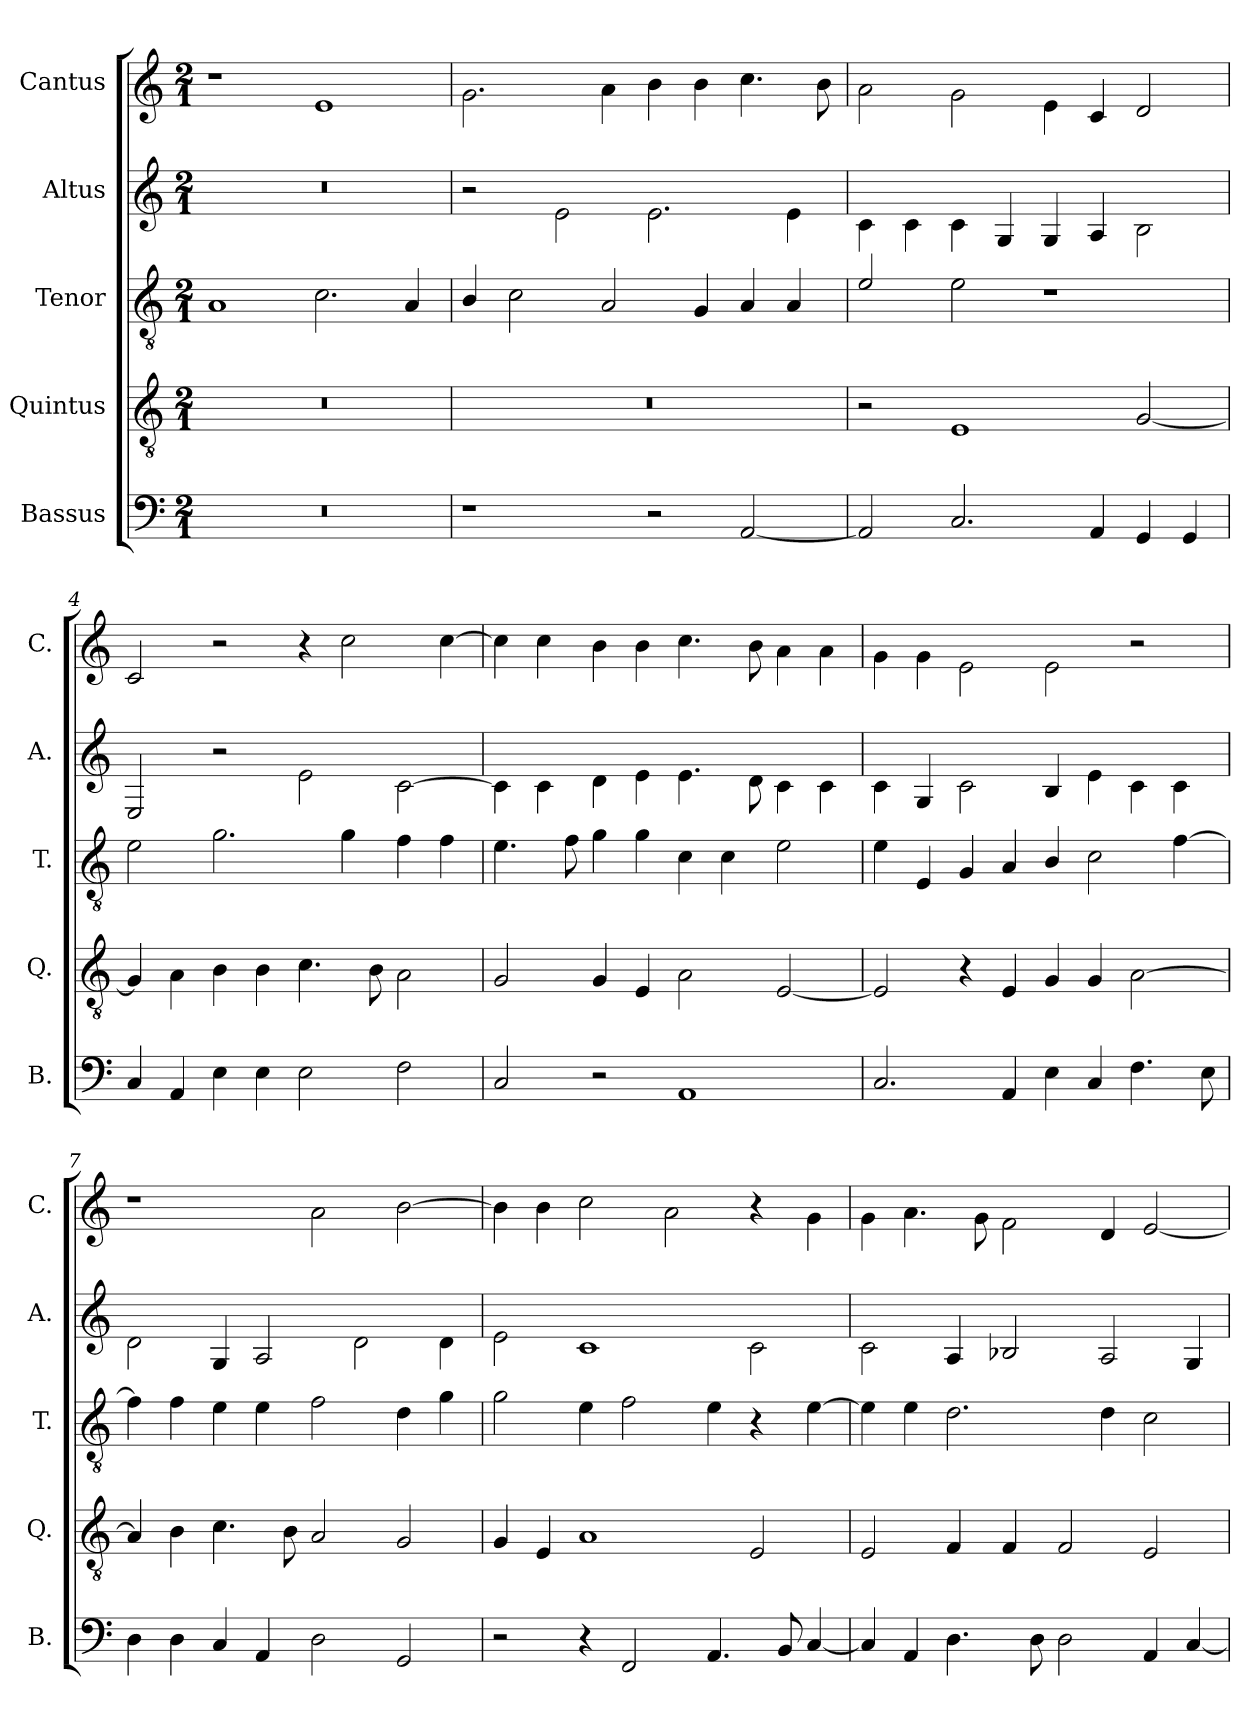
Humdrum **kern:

**kern	**kern	**kern	**kern	**kern
*part5	*part4	*part3	*part2	*part1
*staff5	*staff4	*staff3	*staff2	*staff1
*I"Bassus	*I"Quintus	*I"Tenor	*I"Altus	*I"Cantus
*I'B.	*I'Q.	*I'T.	*I'A.	*I'C.
*clefF4	*clefGv2	*clefGv2	*clefG2	*clefG2
*k[]	*k[]	*k[]	*k[]	*k[]
*M2/1	*M2/1	*M2/1	*M2/1	*M2/1
=1	=1	=1	=1	=1
0r	0r	1A	0r	1r
.	.	2.c\	.	1e
.	.	4A/	.	.
=2	=2	=2	=2	=2
1r	0r	4B/	2r	2.g\
.	.	2c\	.	.
.	.	.	2e\	.
.	.	2A/	.	4a\
2r	.	.	2.e\	4b\
.	.	4G/	.	4b\
[2AA/	.	4A/	.	4.cc\
.	.	4A/	4e\	.
.	.	.	.	8b\
=3	=3	=3	=3	=3
2AA/]	2r	2e/	4c\	2a\
.	.	.	4c\	.
2.C/	1E	2e\	4c\	2g\
.	.	.	4G/	.
.	.	1r	4G/	4e\
4AA/	.	.	4A/	4c/
4GG/	[2G/	.	2B\	2d/
4GG/	.	.	.	.
!!LO:LB:g=z
=4	=4	=4	=4	=4
4C/	4G/]	2e\	2E/	2c/
4AA/	4A\	.	.	.
4E\	4B\	2.g\	2r	2r
4E\	4B\	.	.	.
2E\	4.c\	.	2e\	4r
.	.	4g\	.	2cc\
.	8B\	.	.	.
2F\	2A\	4f\	[2c\	.
.	.	4f\	.	[4cc\
=5	=5	=5	=5	=5
2C/	2G/	4.e\	4c\]	4cc\]
.	.	.	4c\	4cc\
.	.	8f\	.	.
2r	4G/	4g\	4d\	4b\
.	4E/	4g\	4e\	4b\
1AA	2A\	4c\	4.e\	4.cc\
.	.	4c\	.	.
.	.	.	8d\	8b\
.	[2E/	2e\	4c\	4a\
.	.	.	4c\	4a\
=6	=6	=6	=6	=6
2.C/	2E/]	4e\	4c\	4g\
.	.	4E/	4G/	4g\
.	4r	4G/	2c\	2e\
4AA/	4E/	4A/	.	.
4E\	4G/	4B/	4B/	2e\
4C/	4G/	2c\	4e\	.
4.F\	[2A\	.	4c\	2r
.	.	[4f\	4c\	.
8E\	.	.	.	.
!!LO:LB:g=z
=7	=7	=7	=7	=7
4D\	4A/]	4f\]	2d\	1r
4D\	4B\	4f\	.	.
4C/	4.c\	4e\	4G/	.
4AA/	.	4e\	2A/	.
.	8B\	.	.	.
2D\	2A/	2f\	.	2a\
.	.	.	2d\	.
2GG/	2G/	4d\	.	[2b\
.	.	4g\	4d\	.
=8	=8	=8	=8	=8
2r	4G/	2g\	2e\	4b\]
.	4E/	.	.	4b\
4r	1A	4e\	1c	2cc\
2FF/	.	2f\	.	.
.	.	.	.	2a\
4.AA/	.	4e\	.	.
.	2E/	4r	2c\	4r
8BB/	.	.	.	.
[4C/	.	[4e\	.	4g\
=9	=9	=9	=9	=9
4C/]	2E/	4e\]	2c\	4g\
4AA/	.	4e\	.	4.a\
4.D\	4F/	2.d\	4A/	.
.	.	.	.	8g\
.	4F/	.	2B-X/	2f\
8D\	.	.	.	.
2D\	2F/	.	.	.
.	.	4d\	2A/	4d/
4AA/	2E/	2c\	.	[2e/
[4C/	.	.	4G/	.
=	=	=	=	=
*-	*-	*-	*-	*-
